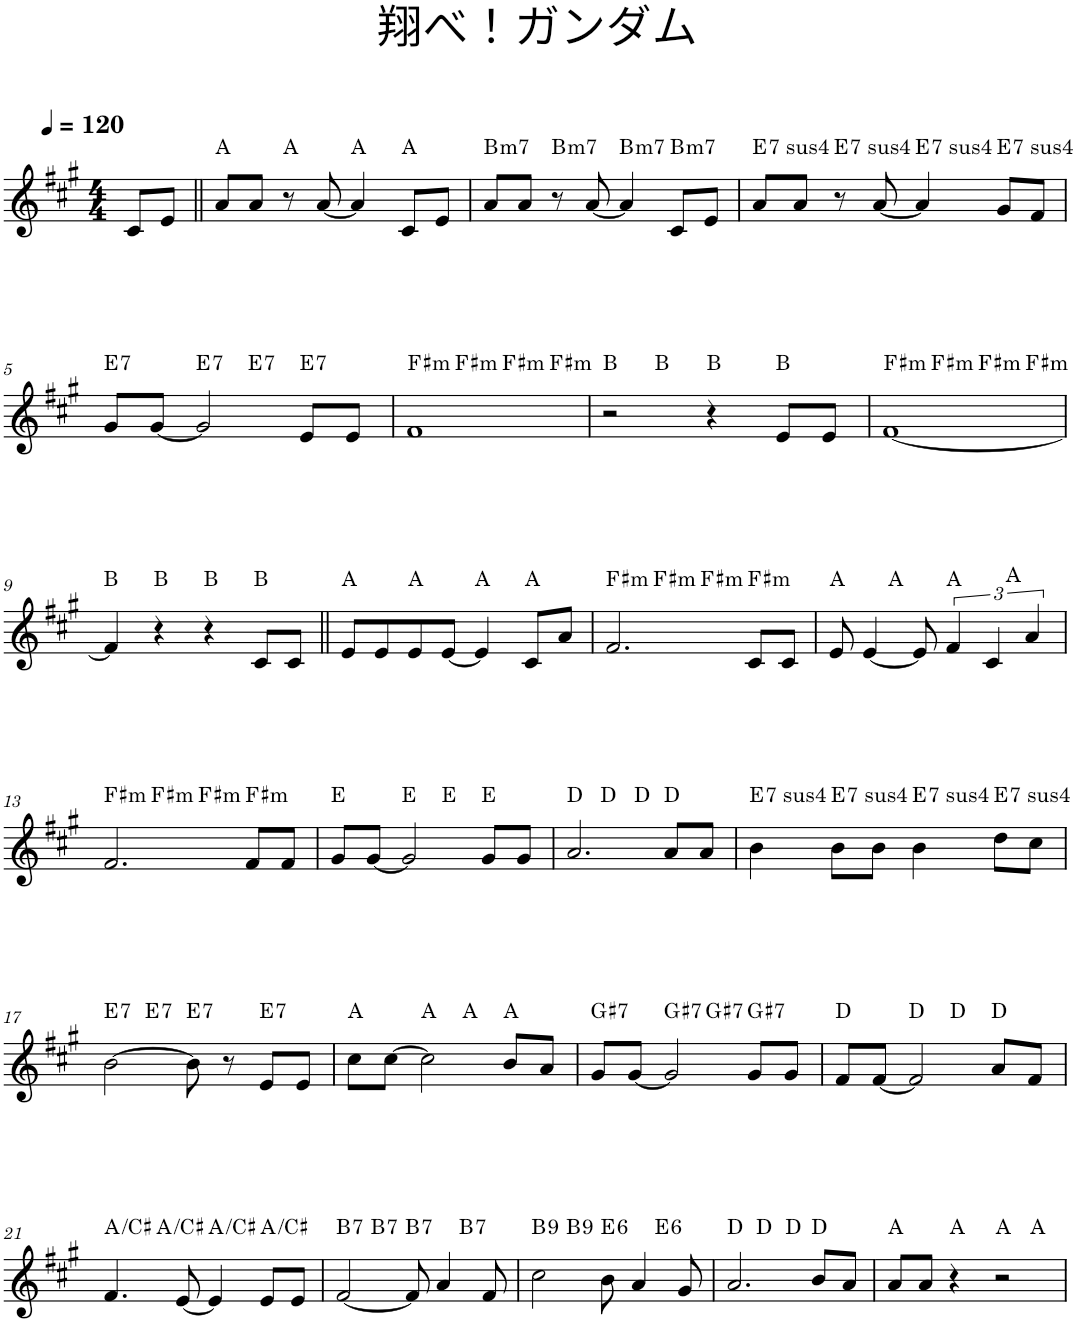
**kern	**harte
*part1	*part1
*staff1	*
*I"Piano	*
*I'Pno.	*
*clefG2	*
*k[f#c#g#]	*
*A:	*
*M4/4	*
*MM120	*
=1	=1
8c#/L	.
8e/J	.
=2||	=2||
8a/L	A:maj
8a/J	.
8r	A:maj
[8a/	.
4a/]	A:maj
8c#/L	A:maj
8e/J	.
=3	=3
!	!LO:H:kt=m7
8a/L	B:min7
8a/J	.
!	!LO:H:kt=m7
8r	B:min7
[8a/	.
!	!LO:H:kt=m7
4a/]	B:min7
!	!LO:H:kt=m7
8c#/L	B:min7
8e/J	.
=4	=4
!	!LO:H:kt=74
8a/L	E:sus4(7)
8a/J	.
!	!LO:H:kt=74
8r	E:sus4(7)
[8a/	.
!	!LO:H:kt=74
4a/]	E:sus4(7)
!	!LO:H:kt=74
8g#/L	E:sus4(7)
8f#/J	.
!!LO:LB:g=z
=5	=5
!	!LO:H:kt=7
*^	*
8g#/L	2ryy	E:7
[8g#/J	.	.
!	!	!LO:H:kt=7
2g#/]	.	E:7
!	!	!LO:H:kt=7
.	2ryy	E:7
!	!	!LO:H:kt=7
8e/L	.	E:7
8e/J	.	.
=6	=6	=6
!	!	!LO:H:kt=♯m
*^	*^	*
1f#	4ryy	2ryy	2.ryy	.
!	!	!	!	!LO:H:kt=♯m
.	2.ryy	.	.	.
!	!	!	!	!LO:H:kt=♯m
.	.	2ryy	.	.
!	!	!	!	!LO:H:kt=♯m
.	.	.	4ryy	.
*	*v	*v	*v	*
=7	=7	=7
2r	4ryy	B:maj
.	2.ryy	B:maj
4r	.	B:maj
8e/L	.	B:maj
8e/J	.	.
=8	=8	=8
!	!	!LO:H:kt=♯m
*^	*^	*
[1f#	4ryy	2ryy	2.ryy	.
!	!	!	!	!LO:H:kt=♯m
.	2.ryy	.	.	.
!	!	!	!	!LO:H:kt=♯m
.	.	2ryy	.	.
!	!	!	!	!LO:H:kt=♯m
.	.	.	4ryy	.
*v	*v	*v	*v	*
!!LO:LB:g=z
=9	=9
4f#/]	B:maj
4r	B:maj
4r	B:maj
8c#/L	B:maj
8c#/J	.
=10||	=10||
8e/L	A:maj
8e/	.
8e/	A:maj
[8e/J	.
4e/]	A:maj
8c#/L	A:maj
8a/J	.
=11	=11
!	!LO:H:kt=♯m
*^	*
*	*^	*
2.f#/	4ryy	2ryy	.
!	!	!	!LO:H:kt=♯m
.	2.ryy	.	.
!	!	!	!LO:H:kt=♯m
.	.	2ryy	.
!	!	!	!LO:H:kt=♯m
8c#/L	.	.	.
8c#/J	.	.	.
=12	=12	=12	=12
8e/	4ryy	2.ryy	A:maj
[4e/	.	.	.
.	2.ryy	.	A:maj
8e/]	.	.	.
6f#/	.	.	A:maj
6c#/	.	.	.
.	.	4ryy	A:maj
6a/	.	.	.
!!LO:LB:g=z	!!	!!
=13	=13	=13	=13
!	!	!	!LO:H:kt=♯m
2.f#/	4ryy	2ryy	.
!	!	!	!LO:H:kt=♯m
.	2.ryy	.	.
!	!	!	!LO:H:kt=♯m
.	.	2ryy	.
!	!	!	!LO:H:kt=♯m
8f#/L	.	.	.
8f#/J	.	.	.
*	*v	*v	*
=14	=14	=14
8g#/L	2ryy	E:maj
[8g#/J	.	.
2g#/]	.	E:maj
.	2ryy	E:maj
8g#/L	.	E:maj
8g#/J	.	.
=15	=15	=15
*	*^	*
2.a/	4ryy	2ryy	D:maj
.	2.ryy	.	D:maj
.	.	2ryy	D:maj
8a/L	.	.	D:maj
8a/J	.	.	.
=16	=16	=16	=16
!	!	!	!LO:H:kt=74
*v	*v	*v	*
4b\	E:sus4(7)
!	!LO:H:kt=74
8b\L	E:sus4(7)
8b\J	.
!	!LO:H:kt=74
4b\	E:sus4(7)
!	!LO:H:kt=74
8dd\L	E:sus4(7)
8cc#\J	.
!!LO:LB:g=z
=17	=17
!	!LO:H:kt=7
*^	*
[2b\	4ryy	E:7
!	!	!LO:H:kt=7
.	2.ryy	E:7
!	!	!LO:H:kt=7
8b\]	.	E:7
8r	.	.
!	!	!LO:H:kt=7
8e/L	.	E:7
8e/J	.	.
=18	=18	=18
8cc#\L	2ryy	A:maj
[8cc#\J	.	.
2cc#\]	.	A:maj
.	2ryy	A:maj
8b/L	.	A:maj
8a/J	.	.
=19	=19	=19
!	!	!LO:H:kt=♯
8g#/L	2ryy	.
[8g#/J	.	.
!	!	!LO:H:kt=♯
2g#/]	.	.
!	!	!LO:H:kt=♯
.	2ryy	.
!	!	!LO:H:kt=♯
8g#/L	.	.
8g#/J	.	.
=20	=20	=20
8f#/L	2ryy	D:maj
[8f#/J	.	.
2f#/]	.	D:maj
.	2ryy	D:maj
8a/L	.	D:maj
8f#/J	.	.
!!LO:LB:g=z	!!
=21	=21	=21
4.f#/	4ryy	A:maj
.	2.ryy	A:maj
[8e/	.	.
4e/]	.	A:maj
8e/L	.	A:maj
8e/J	.	.
=22	=22	=22
!	!	!LO:H:kt=7
*	*^	*
[2f#/	4ryy	2.ryy	B:7
!	!	!	!LO:H:kt=7
.	2.ryy	.	B:7
!	!	!	!LO:H:kt=7
8f#/]	.	.	B:7
4a/	.	.	.
!	!	!	!LO:H:kt=7
.	.	4ryy	B:7
8f#/	.	.	.
=23	=23	=23	=23
!	!	!	!LO:H:kt=9
2cc#\	4ryy	2.ryy	B:9
!	!	!	!LO:H:kt=9
.	2.ryy	.	B:9
!	!	!	!LO:H:kt=6
8b\	.	.	E:maj6
4a/	.	.	.
!	!	!	!LO:H:kt=6
.	.	4ryy	E:maj6
8g#/	.	.	.
=24	=24	=24	=24
2.a/	4ryy	2ryy	D:maj
.	2.ryy	.	D:maj
.	.	2ryy	D:maj
8b/L	.	.	D:maj
8a/J	.	.	.
*	*v	*v	*
=25	=25	=25
8a/L	2.ryy	A:maj
8a/J	.	.
4r	.	A:maj
2r	.	A:maj
.	4ryy	A:maj
*v	*v	*
=	=
*-	*-
